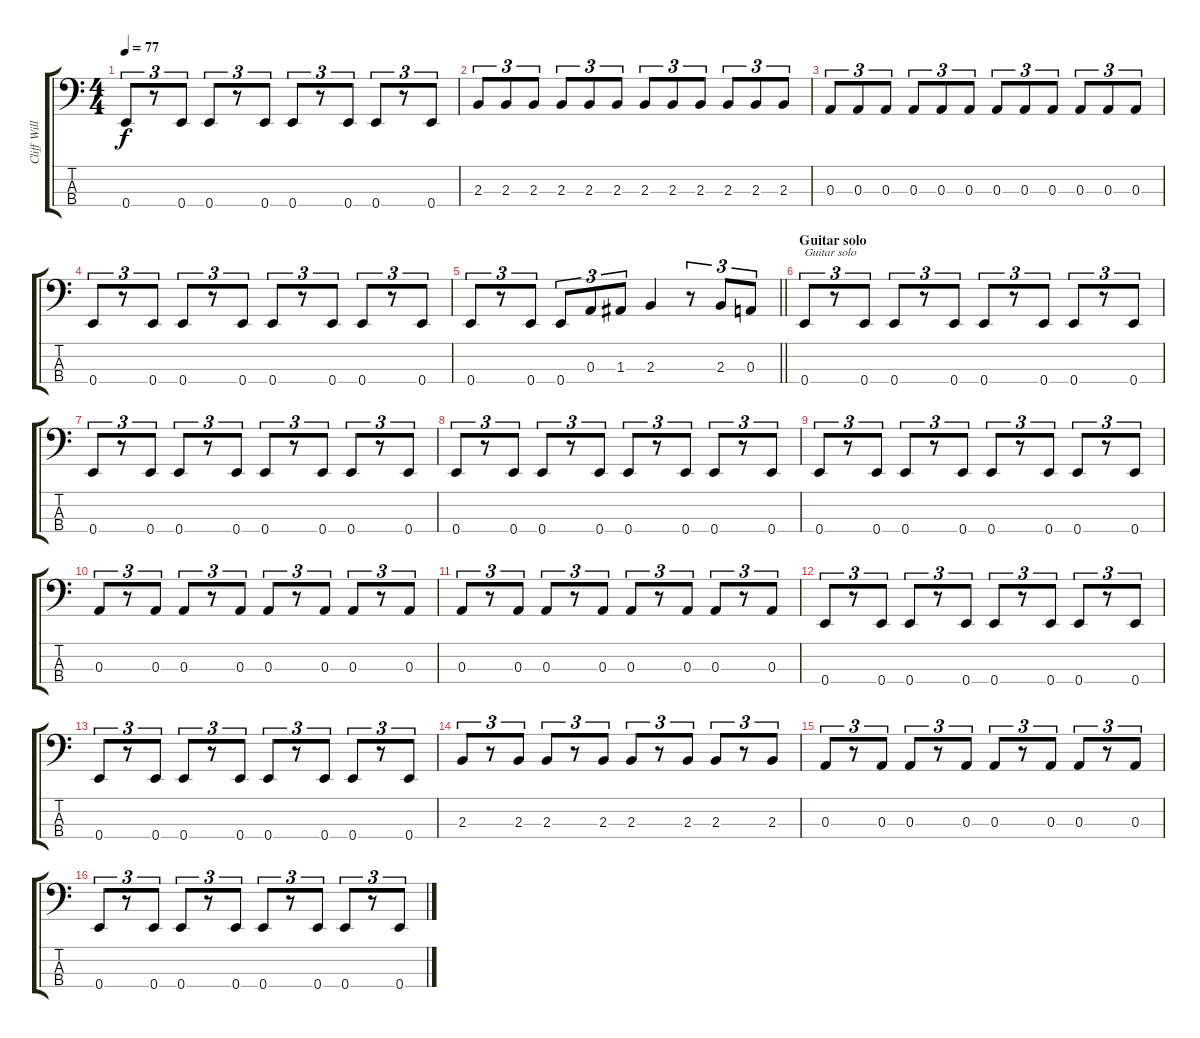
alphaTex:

\track ("Cliff Williams" "Cliff Will") {instrument electricbassfinger}
\staff {score tabs}
\tuning (G2 D2 A1 E1) {hide}
\ts (4 4)
\tempo 77
\clef f4
\ks c
0.4.8{tu (3 2) dy f} r.8{tu (3 2)} 0.4.8{tu (3 2)} 0.4.8{tu (3 2)} r.8{tu (3 2)} 0.4.8{tu (3 2)} 0.4.8{tu (3 2)} r.8{tu (3 2)} 0.4.8{tu (3 2)} 0.4.8{tu (3 2)} r.8{tu (3 2)} 0.4.8{tu (3 2)} |
2.3.8{tu (3 2)} 2.3.8{tu (3 2)} 2.3.8{tu (3 2)} 2.3.8{tu (3 2)} 2.3.8{tu (3 2)} 2.3.8{tu (3 2)} 2.3.8{tu (3 2)} 2.3.8{tu (3 2)} 2.3.8{tu (3 2)} 2.3.8{tu (3 2)} 2.3.8{tu (3 2)} 2.3.8{tu (3 2)} |
0.3.8{tu (3 2)} 0.3.8{tu (3 2)} 0.3.8{tu (3 2)} 0.3.8{tu (3 2)} 0.3.8{tu (3 2)} 0.3.8{tu (3 2)} 0.3.8{tu (3 2)} 0.3.8{tu (3 2)} 0.3.8{tu (3 2)} 0.3.8{tu (3 2)} 0.3.8{tu (3 2)} 0.3.8{tu (3 2)} |
0.4.8{tu (3 2)} r.8{tu (3 2)} 0.4.8{tu (3 2)} 0.4.8{tu (3 2)} r.8{tu (3 2)} 0.4.8{tu (3 2)} 0.4.8{tu (3 2)} r.8{tu (3 2)} 0.4.8{tu (3 2)} 0.4.8{tu (3 2)} r.8{tu (3 2)} 0.4.8{tu (3 2)} |
\barLineRight lightlight
0.4.8{tu (3 2)} r.8{tu (3 2)} 0.4.8{tu (3 2)} 0.4.8{tu (3 2)} 0.3.8{tu (3 2)} 1.3.8{tu (3 2)} 2.3.4 r.8{tu (3 2)} 2.3.8{tu (3 2)} 0.3.8{tu (3 2)} |
\section ("" "Guitar solo")
0.4.8{tu (3 2) txt "Guitar solo"} r.8{tu (3 2)} 0.4.8{tu (3 2)} 0.4.8{tu (3 2)} r.8{tu (3 2)} 0.4.8{tu (3 2)} 0.4.8{tu (3 2)} r.8{tu (3 2)} 0.4.8{tu (3 2)} 0.4.8{tu (3 2)} r.8{tu (3 2)} 0.4.8{tu (3 2)} |
0.4.8{tu (3 2)} r.8{tu (3 2)} 0.4.8{tu (3 2)} 0.4.8{tu (3 2)} r.8{tu (3 2)} 0.4.8{tu (3 2)} 0.4.8{tu (3 2)} r.8{tu (3 2)} 0.4.8{tu (3 2)} 0.4.8{tu (3 2)} r.8{tu (3 2)} 0.4.8{tu (3 2)} |
0.4.8{tu (3 2)} r.8{tu (3 2)} 0.4.8{tu (3 2)} 0.4.8{tu (3 2)} r.8{tu (3 2)} 0.4.8{tu (3 2)} 0.4.8{tu (3 2)} r.8{tu (3 2)} 0.4.8{tu (3 2)} 0.4.8{tu (3 2)} r.8{tu (3 2)} 0.4.8{tu (3 2)} |
0.4.8{tu (3 2)} r.8{tu (3 2)} 0.4.8{tu (3 2)} 0.4.8{tu (3 2)} r.8{tu (3 2)} 0.4.8{tu (3 2)} 0.4.8{tu (3 2)} r.8{tu (3 2)} 0.4.8{tu (3 2)} 0.4.8{tu (3 2)} r.8{tu (3 2)} 0.4.8{tu (3 2)} |
0.3.8{tu (3 2)} r.8{tu (3 2)} 0.3.8{tu (3 2)} 0.3.8{tu (3 2)} r.8{tu (3 2)} 0.3.8{tu (3 2)} 0.3.8{tu (3 2)} r.8{tu (3 2)} 0.3.8{tu (3 2)} 0.3.8{tu (3 2)} r.8{tu (3 2)} 0.3.8{tu (3 2)} |
0.3.8{tu (3 2)} r.8{tu (3 2)} 0.3.8{tu (3 2)} 0.3.8{tu (3 2)} r.8{tu (3 2)} 0.3.8{tu (3 2)} 0.3.8{tu (3 2)} r.8{tu (3 2)} 0.3.8{tu (3 2)} 0.3.8{tu (3 2)} r.8{tu (3 2)} 0.3.8{tu (3 2)} |
0.4.8{tu (3 2)} r.8{tu (3 2)} 0.4.8{tu (3 2)} 0.4.8{tu (3 2)} r.8{tu (3 2)} 0.4.8{tu (3 2)} 0.4.8{tu (3 2)} r.8{tu (3 2)} 0.4.8{tu (3 2)} 0.4.8{tu (3 2)} r.8{tu (3 2)} 0.4.8{tu (3 2)} |
0.4.8{tu (3 2)} r.8{tu (3 2)} 0.4.8{tu (3 2)} 0.4.8{tu (3 2)} r.8{tu (3 2)} 0.4.8{tu (3 2)} 0.4.8{tu (3 2)} r.8{tu (3 2)} 0.4.8{tu (3 2)} 0.4.8{tu (3 2)} r.8{tu (3 2)} 0.4.8{tu (3 2)} |
2.3.8{tu (3 2)} r.8{tu (3 2)} 2.3.8{tu (3 2)} 2.3.8{tu (3 2)} r.8{tu (3 2)} 2.3.8{tu (3 2)} 2.3.8{tu (3 2)} r.8{tu (3 2)} 2.3.8{tu (3 2)} 2.3.8{tu (3 2)} r.8{tu (3 2)} 2.3.8{tu (3 2)} |
0.3.8{tu (3 2)} r.8{tu (3 2)} 0.3.8{tu (3 2)} 0.3.8{tu (3 2)} r.8{tu (3 2)} 0.3.8{tu (3 2)} 0.3.8{tu (3 2)} r.8{tu (3 2)} 0.3.8{tu (3 2)} 0.3.8{tu (3 2)} r.8{tu (3 2)} 0.3.8{tu (3 2)} |
0.4.8{tu (3 2)} r.8{tu (3 2)} 0.4.8{tu (3 2)} 0.4.8{tu (3 2)} r.8{tu (3 2)} 0.4.8{tu (3 2)} 0.4.8{tu (3 2)} r.8{tu (3 2)} 0.4.8{tu (3 2)} 0.4.8{tu (3 2)} r.8{tu (3 2)} 0.4.8{tu (3 2)}
